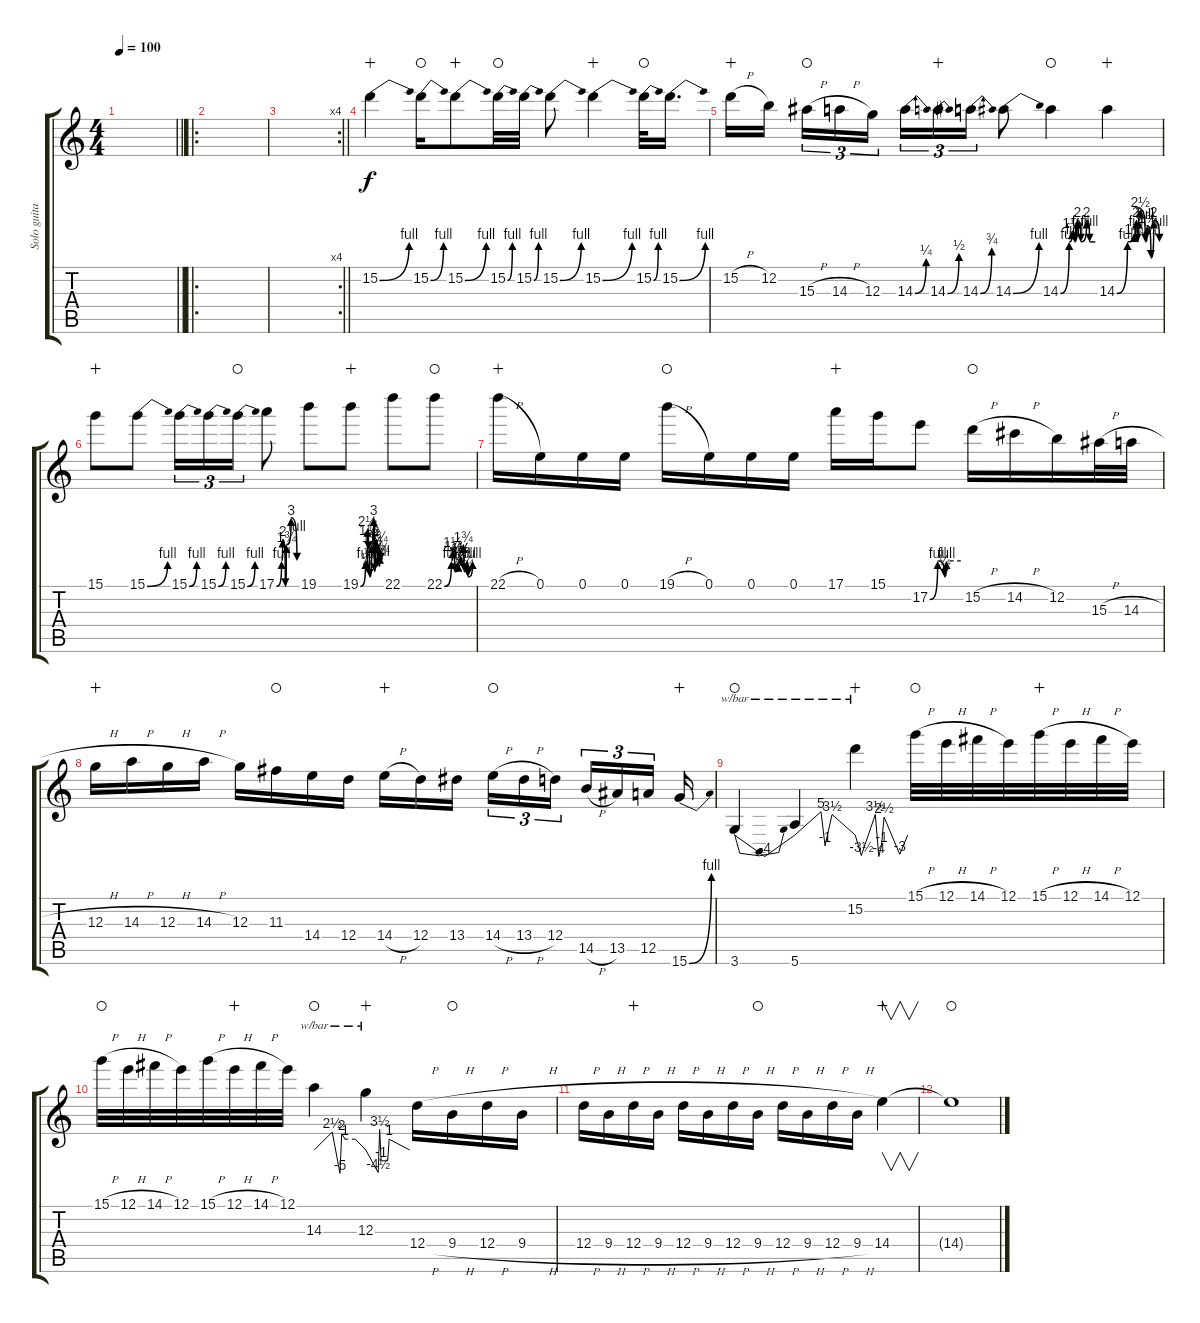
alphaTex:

\track ("Solo guitar" "Solo guita") {instrument overdrivenguitar}
\staff {score tabs}
\tuning (E4 B3 G3 D3 A2 E2) {hide}
\ts (4 4)
\tempo 100
\clef g2
\barLineRight lightlight
\ks c
|
\ro
|
\rc 4
\barLineRight lightlight
|
15.2{be (bend 0 0 60 4)}.4{wahc} 15.2{be (bend 0 0 60 4)}.16{waho} 15.2{be (bend 0 0 60 4)}.8{wahc} 15.2{be (bend 0 0 60 4)}.32{waho} 15.2{be (bend 0 0 60 4)}.32 15.2{be (bend 0 0 60 4)}.8 15.2{be (bend 0 0 60 4)}.4{wahc} 15.2{be (bend 0 0 60 4)}.32{waho} 15.2{be (bend 0 0 60 4)}.16{d} |
15.2{h}.16{wahc} 12.2.16{beam splitsecondary} 15.3{h}.16{tu (3 2) waho} 14.3{h}.16{tu (3 2)} 12.3.16{tu (3 2)} 14.3{be (bend 0 0 60 1)}.16{tu (3 2)} 14.3{be (bend 0 0 60 2)}.16{tu (3 2) wahc} 14.3{be (bend 0 0 60 3)}.16{tu (3 2)} 14.3{be (bend 0 0 60 4)}.8 14.3{be (custom 0 0 15 4 20 6 24 4 29 8 35 4 45 8 50 4 60 4)}.4{waho} 14.3{be (custom 0 0 15 4 24 5 27 8 29 4 31 8 33 10 40 4 43 7 48 1 52 8 60 4)}.4{wahc} |
15.1.8{wahc} 15.1{be (bend 0 0 60 4)}.8 15.1{be (bend 0 0 60 4)}.16{tu (3 2)} 15.1{be (bend 0 0 60 4)}.16{tu (3 2)} 15.1{be (bend 0 0 60 4)}.16{tu (3 2) waho} 17.1{be (custom 0 0 15 4 18 8 26 0 29 7 43 12 60 4)}.8 19.1.8 19.1{be (custom 0 0 15 4 19 2 21 10 24 6 27 1 33 7 39 12 41 2 45 8 50 3 52 7 55 3 57 5 60 4)}.8{wahc} 22.1.8 22.1{be (custom 0 0 15 4 18 6 20 5 22 2 30 3 35 5 40 7 42 2 48 4 50 1 60 4)}.8{waho} |
22.1{h}.16{wahc} 0.1.16 0.1.16 0.1.16 19.1{h}.16{waho} 0.1.16 0.1.16 0.1.16 17.1.16{wahc} 15.1.16 17.2{be (custom 0 0 15 4 28 1 32 4 60 4)}.8 15.2{h}.16{waho} 14.2{h}.16 12.2.16 15.3{h}.32 14.3{h}.32 |
12.3{h}.16{wahc} 14.3{h}.16 12.3{h}.16 14.3{h}.16 12.3.16 11.3.16{waho} 14.4.16 12.4.16 14.4{h}.16{wahc} 12.4.16 13.4.16{beam splitsecondary} 14.4{h}.16{tu (3 2) waho} 13.4{h}.16{tu (3 2)} 12.4.16{tu (3 2) beam splitsecondary} 14.5{h}.16{tu (3 2)} 13.5.16{tu (3 2)} 12.5.16{tu (3 2) beam splitsecondary} 15.6{be (bend 0 0 60 4)}.16{wahc} |
3.6.4{tbe (dip default 0 0 31 -16 60 0) waho} 5.6.4{tbe (custom default 0 0 26 20 30 -4 37 14 60 0)} 15.2.4{tbe (custom default 0 0 7 -14 23 14 27 -16 30 -4 33 10 51 -12 60 0) wahc} 15.1{h}.32{waho} 12.1{h}.32 14.1{h}.32 12.1.32 15.1{h}.32{wahc} 12.1{h}.32 14.1{h}.32 12.1.32 |
15.1{h}.32{waho} 12.1{h}.32 14.1{h}.32 12.1.32 15.1{h}.32 12.1{h}.32{wahc} 14.1{h}.32 12.1.32 14.3.4{tbe (custom default 0 0 21 10 30 -20 32 8 36 4 48 4 60 0) waho} 12.3.4{tbe (custom default 0 0 17 -18 19 14 21 -4 30 -4 32 4 60 0) wahc} 12.4{h}.16 9.4{h}.16{waho} 12.4{h}.16 9.4{h}.16 |
12.4{h}.16 9.4{h}.16 12.4{h}.16{wahc} 9.4{h}.16 12.4{h}.16 9.4{h}.16 12.4{h}.16 9.4{h}.16{waho} 12.4{h}.16 9.4{h}.16 12.4{h}.16 9.4{h}.16 14.4.4{v wahc} |
14.4{t}.1{waho}
